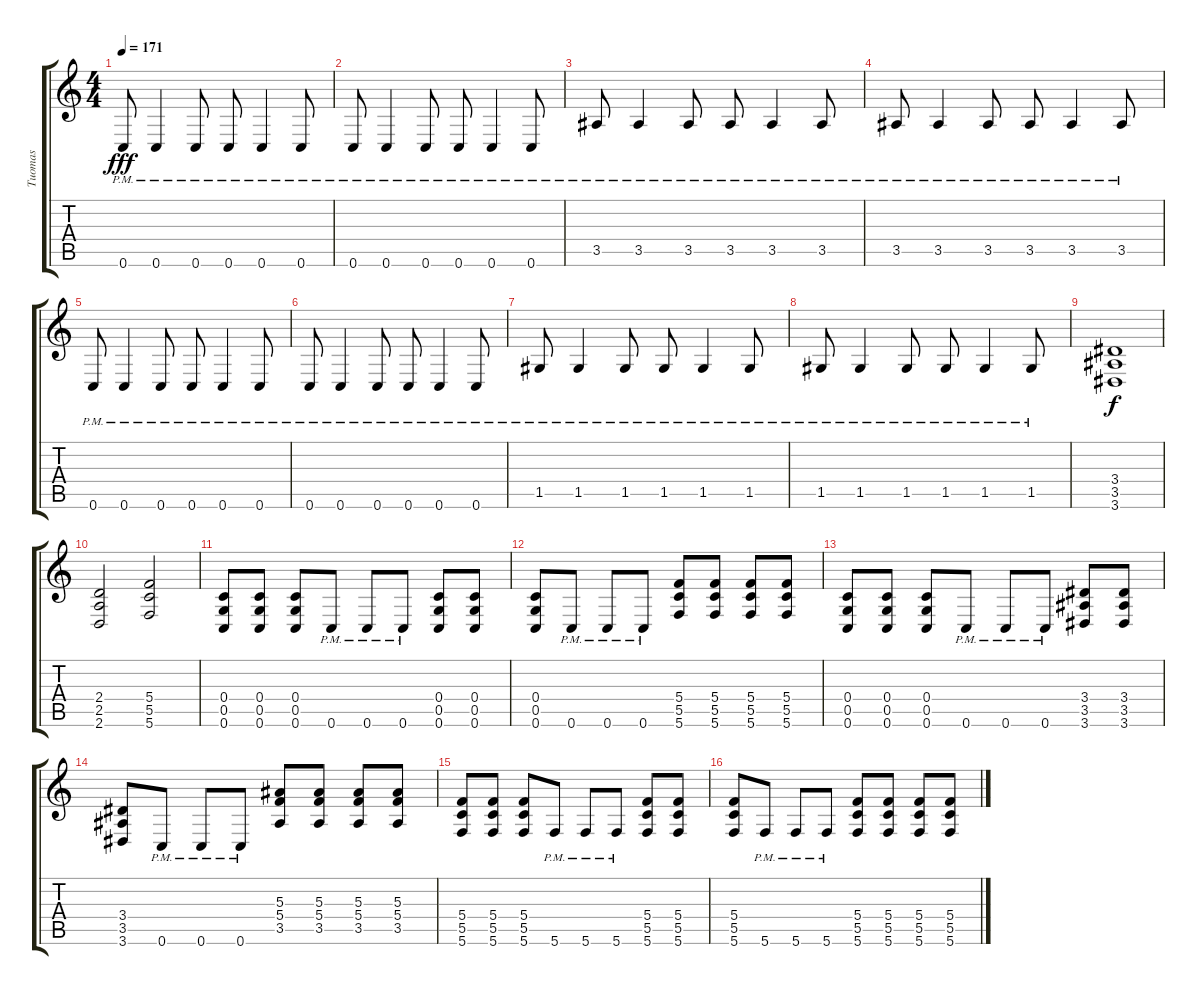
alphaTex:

\track ("Tuomas" "Tuomas") {instrument distortionguitar}
\staff {score tabs}
\tuning (D4 A3 F3 C3 G2 C2) {hide}
\ts (4 4)
\tempo 171
\clef g2
\ks c
0.6{pm}.8{dy fff} 0.6{pm}.4 0.6{pm}.8 0.6{pm}.8 0.6{pm}.4 0.6{pm}.8 |
0.6{pm}.8 0.6{pm}.4 0.6{pm}.8 0.6{pm}.8 0.6{pm}.4 0.6{pm}.8 |
3.5{pm}.8 3.5{pm}.4 3.5{pm}.8 3.5{pm}.8 3.5{pm}.4 3.5{pm}.8 |
3.5{pm}.8 3.5{pm}.4 3.5{pm}.8 3.5{pm}.8 3.5{pm}.4 3.5{pm}.8 |
0.6{pm}.8 0.6{pm}.4 0.6{pm}.8 0.6{pm}.8 0.6{pm}.4 0.6{pm}.8 |
0.6{pm}.8 0.6{pm}.4 0.6{pm}.8 0.6{pm}.8 0.6{pm}.4 0.6{pm}.8 |
1.5{pm}.8 1.5{pm}.4 1.5{pm}.8 1.5{pm}.8 1.5{pm}.4 1.5{pm}.8 |
1.5{pm}.8 1.5{pm}.4 1.5{pm}.8 1.5{pm}.8 1.5{pm}.4 1.5{pm}.8 |
(3.4 3.5 3.6).1{dy f} |
(2.4 2.5 2.6).2 (5.4 5.5 5.6).2 |
(0.4 0.5 0.6).8 (0.4 0.5 0.6).8 (0.4 0.5 0.6).8 0.6{pm}.8 0.6{pm}.8 0.6{pm}.8 (0.4 0.5 0.6).8 (0.4 0.5 0.6).8 |
(0.4 0.5 0.6).8 0.6{pm}.8 0.6{pm}.8 0.6{pm}.8 (5.4 5.5 5.6).8 (5.4 5.5 5.6).8 (5.4 5.5 5.6).8 (5.4 5.5 5.6).8 |
(0.4 0.5 0.6).8 (0.4 0.5 0.6).8 (0.4 0.5 0.6).8 0.6{pm}.8 0.6{pm}.8 0.6{pm}.8 (3.4 3.5 3.6).8 (3.4 3.5 3.6).8 |
(3.4 3.5 3.6).8 0.6{pm}.8 0.6{pm}.8 0.6{pm}.8 (5.3 5.4 3.5).8 (5.3 5.4 3.5).8 (5.3 5.4 3.5).8 (5.3 5.4 3.5).8 |
(5.4 5.5 5.6).8 (5.4 5.5 5.6).8 (5.4 5.5 5.6).8 5.6{pm}.8 5.6{pm}.8 5.6{pm}.8 (5.4 5.5 5.6).8 (5.4 5.5 5.6).8 |
(5.4 5.5 5.6).8 5.6{pm}.8 5.6{pm}.8 5.6{pm}.8 (5.4 5.5 5.6).8 (5.4 5.5 5.6).8 (5.4 5.5 5.6).8 (5.4 5.5 5.6).8
